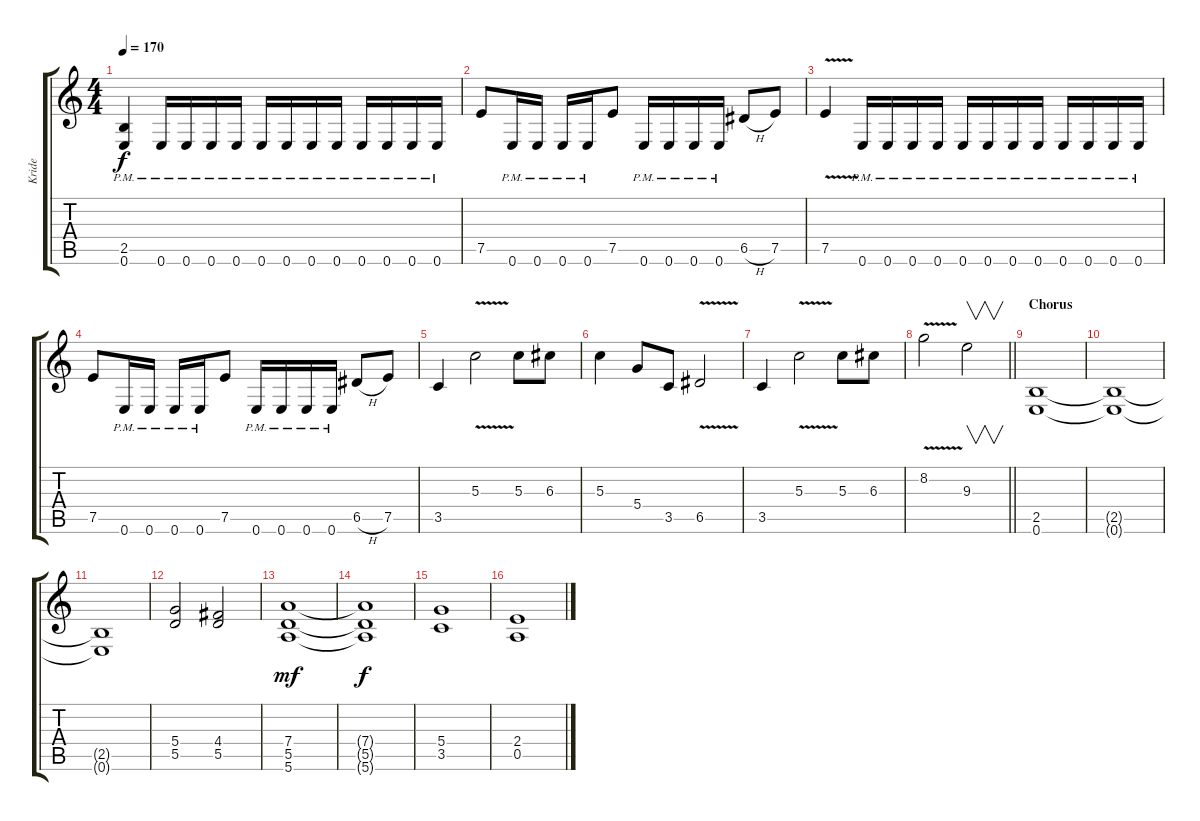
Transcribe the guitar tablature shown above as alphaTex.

\track ("Kride" "Kride") {instrument distortionguitar}
\staff {score tabs}
\tuning (E4 B3 G3 D3 A2 E2) {hide}
\ts (4 4)
\tempo 170
\clef g2
\ks c
(2.5{pm} 0.6{pm}).4{dy f instrument distortionguitar} 0.6{pm}.16 0.6{pm}.16 0.6{pm}.16 0.6{pm}.16 0.6{pm}.16 0.6{pm}.16 0.6{pm}.16 0.6{pm}.16 0.6{pm}.16 0.6{pm}.16 0.6{pm}.16 0.6{pm}.16 |
7.5.8 0.6{pm}.16 0.6{pm}.16 0.6{pm}.16 0.6{pm}.16 7.5.8 0.6{pm}.16 0.6{pm}.16 0.6{pm}.16 0.6{pm}.16 6.5{h}.8 7.5.8 |
7.5{v}.4 0.6{pm}.16 0.6{pm}.16 0.6{pm}.16 0.6{pm}.16 0.6{pm}.16 0.6{pm}.16 0.6{pm}.16 0.6{pm}.16 0.6{pm}.16 0.6{pm}.16 0.6{pm}.16 0.6{pm}.16 |
7.5.8 0.6{pm}.16 0.6{pm}.16 0.6{pm}.16 0.6{pm}.16 7.5.8 0.6{pm}.16 0.6{pm}.16 0.6{pm}.16 0.6{pm}.16 6.5{h}.8 7.5.8 |
3.5.4 5.3{v}.2 5.3.8 6.3.8 |
5.3.4{instrument guitarharmonics} 5.4.8{instrument distortionguitar} 3.5.8 6.5{v}.2{instrument guitarharmonics} |
3.5.4{instrument distortionguitar} 5.3{v}.2{instrument guitarharmonics} 5.3.8{instrument distortionguitar} 6.3.8 |
\barLineRight lightlight
8.2{v}.2{instrument guitarharmonics} 9.3.2{v} |
\section ("" "Chorus")
(2.5 0.6).1{instrument distortionguitar} |
(2.5{t} 0.6{t}).1 |
(2.5{t} 0.6{t}).1 |
(5.4 5.5).2 (4.4 5.5).2 |
(7.4 5.5 5.6).1{dy mf} |
(7.4{t} 5.5{t} 5.6{t}).1{dy f} |
(5.4 3.5).1 |
(2.4 0.5).1
